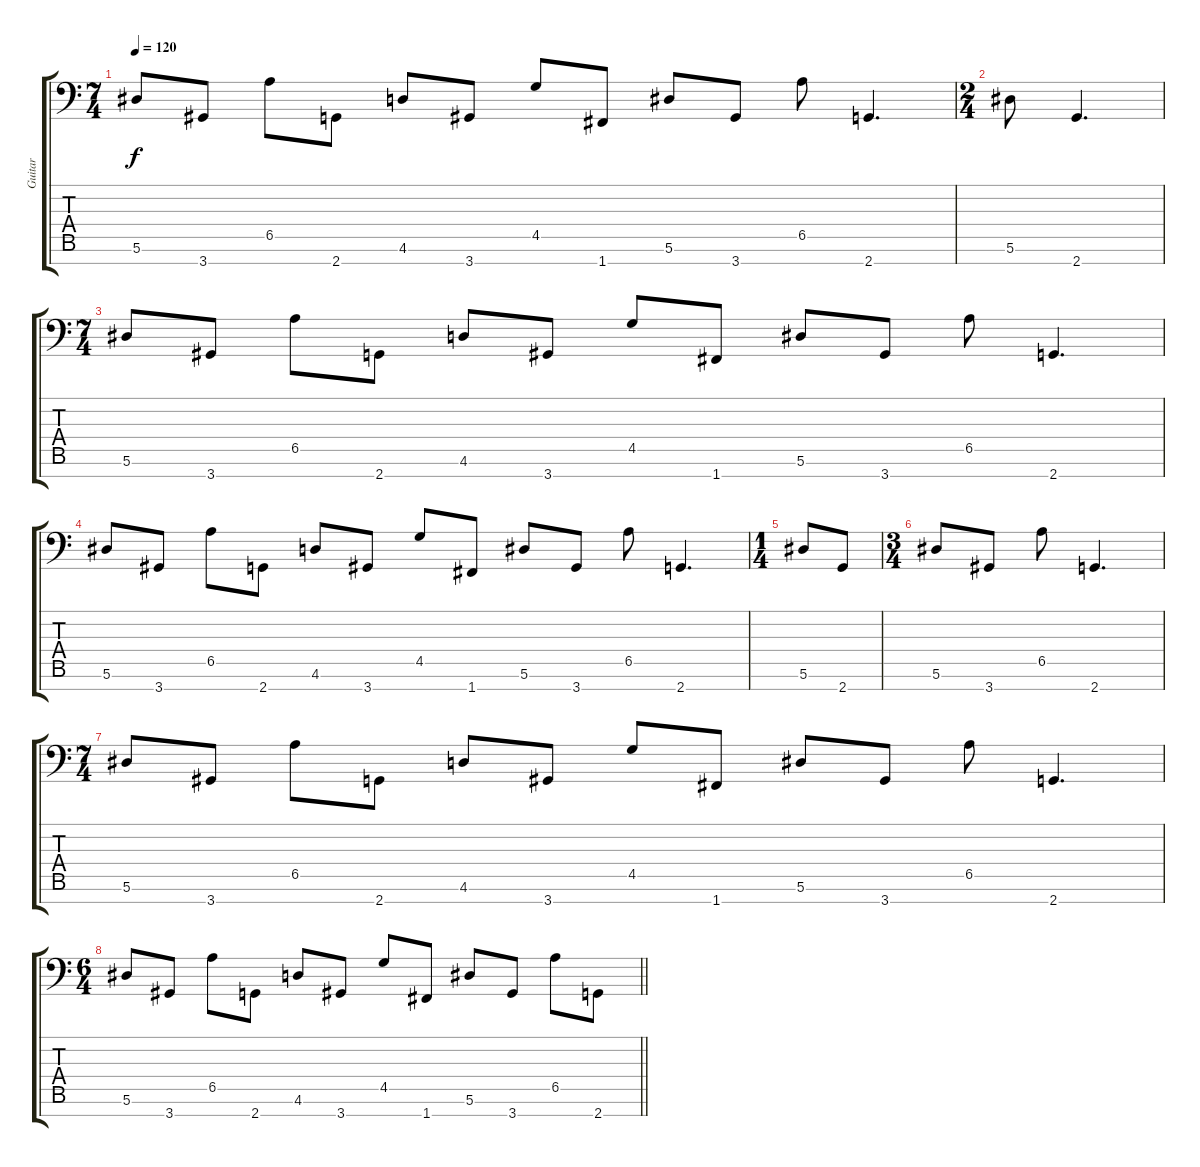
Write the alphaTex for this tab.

\track ("Guitar" "Guitar") {instrument overdrivenguitar}
\staff {score tabs}
\tuning (Bb3 Gb3 Db3 Ab2 Eb2 Bb1 F1) {hide}
\ts (7 4)
\tempo 120
\clef f4
\ks c
5.6.8{dy f} 3.7.8 6.5.8 2.7.8 4.6.8 3.7.8 4.5.8 1.7.8 5.6.8 3.7.8 6.5.8 2.7.4{d} |
\ts (2 4)
5.6.8 2.7.4{d} |
\ts (7 4)
5.6.8 3.7.8 6.5.8 2.7.8 4.6.8 3.7.8 4.5.8 1.7.8 5.6.8 3.7.8 6.5.8 2.7.4{d} |
5.6.8 3.7.8 6.5.8 2.7.8 4.6.8 3.7.8 4.5.8 1.7.8 5.6.8 3.7.8 6.5.8 2.7.4{d} |
\ts (1 4)
5.6.8 2.7.8 |
\ts (3 4)
5.6.8 3.7.8 6.5.8 2.7.4{d} |
\ts (7 4)
5.6.8 3.7.8 6.5.8 2.7.8 4.6.8 3.7.8 4.5.8 1.7.8 5.6.8 3.7.8 6.5.8 2.7.4{d} |
\ts (6 4)
\barLineRight lightlight
5.6.8 3.7.8 6.5.8 2.7.8 4.6.8 3.7.8 4.5.8 1.7.8 5.6.8 3.7.8 6.5.8 2.7.8
